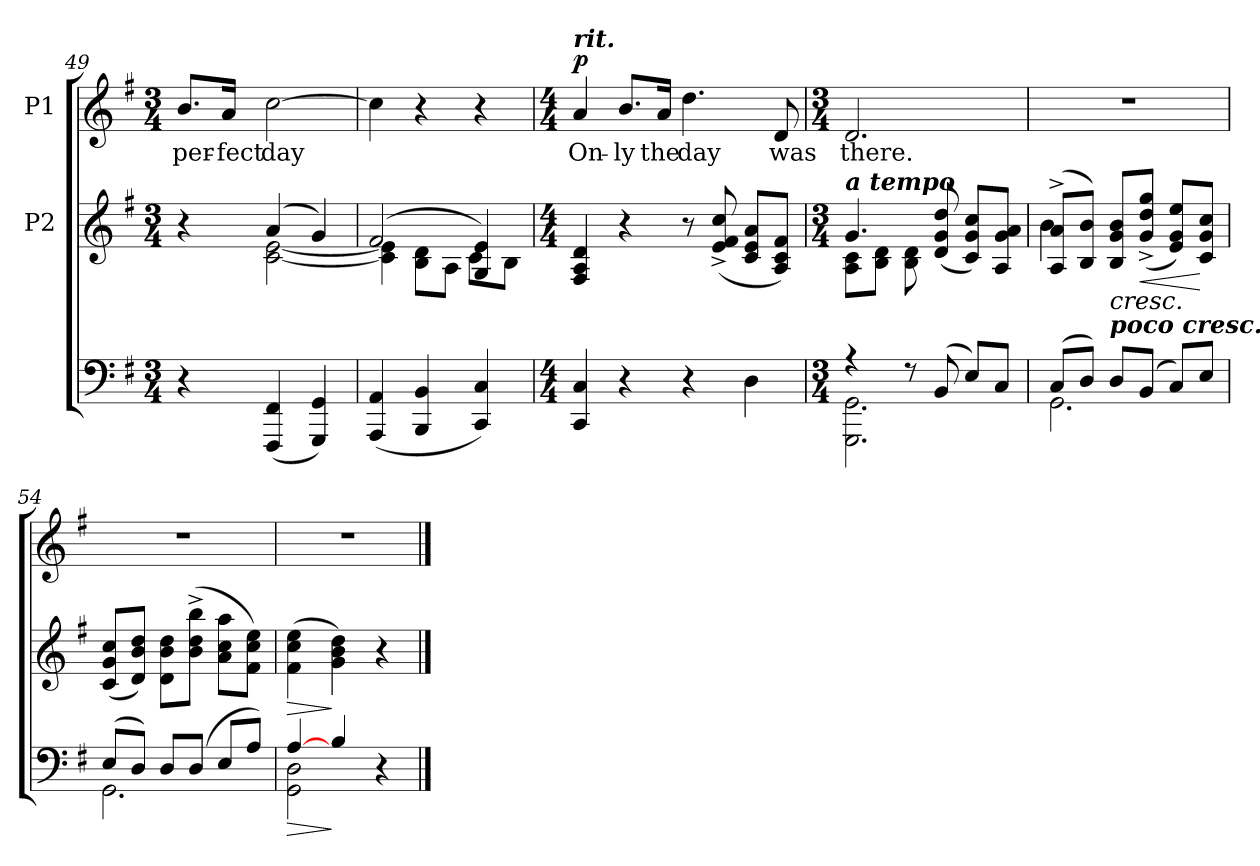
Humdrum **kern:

**kern	**dynam	**kern	**dynam	**kern	**text	**dynam
*part3	*part3	*part2	*part2	*part1	*part1	*part1
*staff3	*staff3	*staff2	*staff2	*staff1	*staff1	*staff1
*	*	*I"P2	*	*I"P1	*	*
*clefF4	*	*clefG2	*	*clefG2	*	*
*k[f#]	*	*k[f#]	*	*k[f#]	*	*
*e:	*	*e:	*	*e:	*	*
*M3/4	*	*M3/4	*	*M3/4	*	*
=49	=49	=49	=49	=49	=49	=49
*	*	*^	*	*	*	*
!	!	!	!	!	!	!LO:LY:b:color=#000000	!
4r	.	4r	4ryy	.	8.bi/L	per-	.
!	!	!	!	!	!	!LO:LY:b:color=#000000	!
.	.	.	.	.	16ai/Jk	-fect	.
!	!	!	!	!	!	!LO:LY:b:color=#000000	!
(4FFF#i/ 4FF#i	.	(4ai/	[2ci\ [2ei	.	[2cci\	day	.
4GGGi/ 4GGi)	.	4gi/)	.	.	.	.	.
=50	=50	=50	=50	=50	=50	=50	=50
(4AAAi/ 4AAi	.	(2f#i/	4ci\] 4ei]	.	4cci\]	.	.
4BBBi/ 4BBi	.	.	8Bi\ 8diL	.	4r	.	.
.	.	.	8Ai\J	.	.	.	.
4CCi/ 4Ci)	.	4Gi/ 4ei)	8ci\L	.	4r	.	.
.	.	.	8Bi\J	.	.	.	.
=51	=51	=51	=51	=51	=51	=51	=51
*M4/4	*	*M4/4	*	*	*M4/4	*	*
!	!	!	!	!	!LO:TX:a:Bi:t=rit.	!	!
!	!	!	!	!	!	!LO:LY:b:color=#000000	!
4CCi/ 4Ci	.	4F#i/ 4Ai 4di	4ryy	.	4ai/	On-	p
!	!	!	!	!	!	!LO:LY:b:color=#000000	!
4r	.	4r	4ryy	.	8.bi/L	-ly	.
!	!	!	!	!	!	!LO:LY:b:color=#000000	!
.	.	.	.	.	16ai/Jk	the	.
!	!	!	!	!	!	!LO:LY:b:color=#000000	!
4r	.	8r	2ryy	.	4.ddi\	day	.
.	.	(8ei/^ 8f#i^ 8cci^	.	.	.	.	.
4Di\	.	8ci/ 8ei 8aiL	.	.	.	.	.
!	!	!	!	!	!	!LO:LY:b:color=#000000	!
.	.	8Ai/ 8ci 8f#iJ)	.	.	8di/	was	.
!!LO:LB:g=z
=52	=52	=52	=52	=52	=52	=52	=52
*M3/4	*	*M3/4	*	*	*M3/4	*	*
*^	*	*	*	*	*	*	*
!	!	!	!LO:TX:a:Bi:t=a tempo	!	!	!	!	!
!	!	!	!	!	!	!	!LO:LY:b:color=#000000	!
4r	2.GGGi\ 2.GGi	.	4.gi/	8Ai\ 8ciL	.	2.di/	there.	.
.	.	.	.	8Bi\ 8diJ	.	.	.	.
8r	.	.	.	8Bi\ 8di	.	.	.	.
(8BBi/	.	.	(8di/ 8gi 8ddi	8ryy	.	.	.	.
8Ei/L)	.	.	8ci/ 8gi 8cciL)	4ryy	.	.	.	.
8Ci/J	.	.	8Ai/ 8gi 8aiJ	.	.	.	.	.
=53	=53	=53	=53	=53	=53	=53	=53	=53
!	!	!	!	!	!	!LO:N:vis=1	!	!
(8Ci/L	2.GGi\	.	(8Ai/^ 8ai^L	4bi\	.	2.r	.	.
8Di/J)	.	.	8Bi/ 8biJ)	.	.	.	.	.
!LO:TX:a:Bi:t=poco cresc.	!	!	!	!	!	!	!	!
!	!	!	!	!	!LO:HP:b	!	!	!
8Di/L	.	.	8Bi/ 8gi 8biL	4ryy	<	.	.	.
!	!	!	!	!	!LO:HP:b	!	!	!
(8BBi/J	.	.	(8gi/^ 8ddi^ 8ggi^J	.	<	.	.	.
8Ci/L)	.	.	8ei/ 8gi 8eeiL)	4ryy	.	.	.	.
8Ei/J	.	.	8ci/ 8gi 8cciJ	.	[ [	.	.	.
*	*	*	*v	*v	*	*	*	*
=54	=54	=54	=54	=54	=54	=54	=54
!	!	!	!	!	!LO:N:vis=1	!	!
(8Ei/L	2.GGi\	.	(8ci/ 8gi 8cciL	.	2.r	.	.
8Di/J)	.	.	8di/ 8bi 8ddiJ)	.	.	.	.
8Di/L	.	.	8di\ 8bi 8ddiL	.	.	.	.
(8Di/J	.	.	(8bi\^ 8ddi^ 8bbi^J	.	.	.	.
8Ei/L	.	.	8ai\ 8cci 8aaiL	.	.	.	.
8Ai/J)	.	.	8f#i\ 8cci 8eeiJ)	.	.	.	.
=55	=55	=55	=55	=55	=55	=55	=55
!	!	!LO:HP:b	!	!LO:HP:b	!LO:N:vis=1	!	!
[4Ai/	2GGi\ 2Di	>	(4f#i\ 4cci 4eei	>	2.r	.	.
4Bi/	.	]	4gi\ 4bi 4ddi)	]	.	.	.
4r	4ryy	.	4r	.	.	.	.
*v	*v	*	*	*	*	*	*
==	==	==	==	==	==	==
*-	*-	*-	*-	*-	*-	*-
